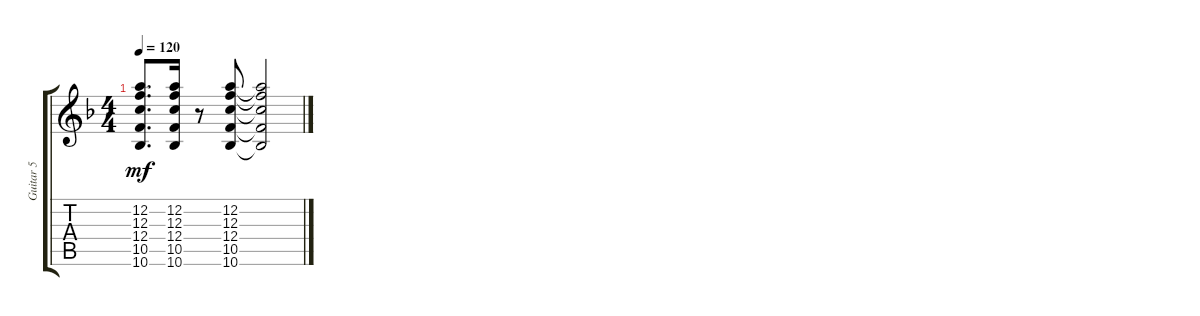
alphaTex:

\track ("Guitar 5" "Guitar 5") {instrument distortionguitar}
\staff {score tabs}
\tuning (D4 A3 F3 C3 G2 C2) {hide}
\ts (4 4)
\tempo 120
\clef g2
\ks f
(12.2 12.3 12.4 10.5 10.6).8{d dy mf} (12.2 12.3 12.4 10.5 10.6).16 r.8 (12.2 12.3 12.4 10.5 10.6).8 (12.2{t} 12.3{t} 12.4{t} 10.5{t} 10.6{t}).2
